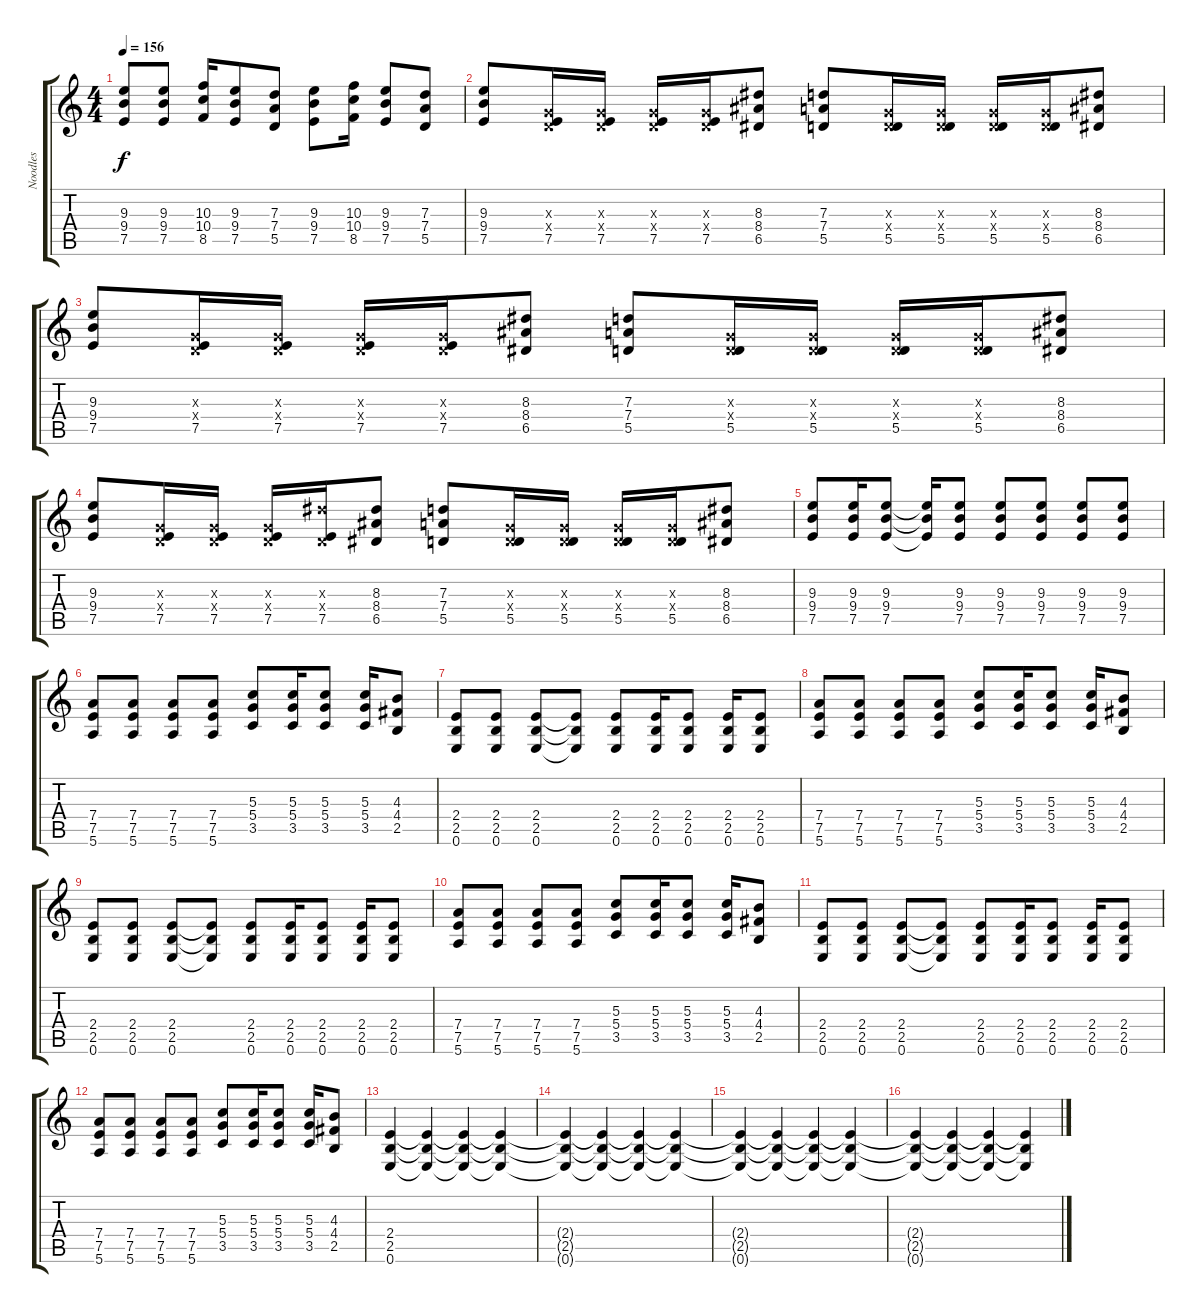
\track ("Noodles" "Noodles") {instrument distortionguitar}
\staff {score tabs}
\tuning (E4 B3 G3 D3 A2 E2) {hide}
\ts (4 4)
\tempo 156
\clef g2
\ks c
(9.3 9.4 7.5).8{dy f volume 13} (9.3 9.4 7.5).8 (10.3 10.4 8.5).16 (9.3 9.4 7.5).8 (7.3 7.4 5.5).8 (9.3 9.4 7.5).8 (10.3 10.4 8.5).16 (9.3 9.4 7.5).8 (7.3 7.4 5.5).8 |
(9.3 9.4 7.5).8 (0.3{x} 0.4{x} 7.5).16 (0.3{x} 0.4{x} 7.5).16 (0.3{x} 0.4{x} 7.5).16 (0.3{x} 0.4{x} 7.5).16 (8.3 8.4 6.5).8 (7.3 7.4 5.5).8 (0.3{x} 0.4{x} 5.5).16 (0.3{x} 0.4{x} 5.5).16 (0.3{x} 0.4{x} 5.5).16 (0.3{x} 0.4{x} 5.5).16 (8.3 8.4 6.5).8 |
(9.3 9.4 7.5).8 (0.3{x} 0.4{x} 7.5).16 (0.3{x} 0.4{x} 7.5).16 (0.3{x} 0.4{x} 7.5).16 (0.3{x} 0.4{x} 7.5).16 (8.3 8.4 6.5).8 (7.3 7.4 5.5).8 (0.3{x} 0.4{x} 5.5).16 (0.3{x} 0.4{x} 5.5).16 (0.3{x} 0.4{x} 5.5).16 (0.3{x} 0.4{x} 5.5).16 (8.3 8.4 6.5).8 |
(9.3 9.4 7.5).8 (0.3{x} 0.4{x} 7.5).16 (0.3{x} 0.4{x} 7.5).16 (0.3{x} 0.4{x} 7.5).16 (8.3{x} 0.4{x} 7.5).16 (8.3 8.4 6.5).8 (7.3 7.4 5.5).8 (0.3{x} 0.4{x} 5.5).16 (0.3{x} 0.4{x} 5.5).16 (0.3{x} 0.4{x} 5.5).16 (0.3{x} 0.4{x} 5.5).16 (8.3 8.4 6.5).8 |
(9.3 9.4 7.5).8 (9.3 9.4 7.5).16 (9.3 9.4 7.5).8 (9.3{t} 9.4{t} 7.5{t}).16 (9.3 9.4 7.5).8 (9.3 9.4 7.5).8 (9.3 9.4 7.5).8 (9.3 9.4 7.5).8 (9.3 9.4 7.5).8 |
(7.4 7.5 5.6).8 (7.4 7.5 5.6).8 (7.4 7.5 5.6).8 (7.4 7.5 5.6).8 (5.3 5.4 3.5).8 (5.3 5.4 3.5).16 (5.3 5.4 3.5).8 (5.3 5.4 3.5).16 (4.3 4.4 2.5).8 |
(2.4 2.5 0.6).8 (2.4 2.5 0.6).8 (2.4 2.5 0.6).8 (2.4{t} 2.5{t} 0.6{t}).8 (2.4 2.5 0.6).8 (2.4 2.5 0.6).16 (2.4 2.5 0.6).8 (2.4 2.5 0.6).16 (2.4 2.5 0.6).8 |
(7.4 7.5 5.6).8 (7.4 7.5 5.6).8 (7.4 7.5 5.6).8 (7.4 7.5 5.6).8 (5.3 5.4 3.5).8 (5.3 5.4 3.5).16 (5.3 5.4 3.5).8 (5.3 5.4 3.5).16 (4.3 4.4 2.5).8 |
(2.4 2.5 0.6).8 (2.4 2.5 0.6).8 (2.4 2.5 0.6).8 (2.4{t} 2.5{t} 0.6{t}).8 (2.4 2.5 0.6).8 (2.4 2.5 0.6).16 (2.4 2.5 0.6).8 (2.4 2.5 0.6).16 (2.4 2.5 0.6).8 |
(7.4 7.5 5.6).8 (7.4 7.5 5.6).8 (7.4 7.5 5.6).8 (7.4 7.5 5.6).8 (5.3 5.4 3.5).8 (5.3 5.4 3.5).16 (5.3 5.4 3.5).8 (5.3 5.4 3.5).16 (4.3 4.4 2.5).8 |
(2.4 2.5 0.6).8 (2.4 2.5 0.6).8 (2.4 2.5 0.6).8 (2.4{t} 2.5{t} 0.6{t}).8 (2.4 2.5 0.6).8 (2.4 2.5 0.6).16 (2.4 2.5 0.6).8 (2.4 2.5 0.6).16 (2.4 2.5 0.6).8 |
(7.4 7.5 5.6).8 (7.4 7.5 5.6).8 (7.4 7.5 5.6).8 (7.4 7.5 5.6).8 (5.3 5.4 3.5).8 (5.3 5.4 3.5).16 (5.3 5.4 3.5).8 (5.3 5.4 3.5).16 (4.3 4.4 2.5).8 |
(2.4 2.5 0.6).4 (2.4{t} 2.5{t} 0.6{t}).4 (2.4{t} 2.5{t} 0.6{t}).4 (2.4{t} 2.5{t} 0.6{t}).4 |
(2.4{t} 2.5{t} 0.6{t}).4{volume 12} (2.4{t} 2.5{t} 0.6{t}).4{volume 11} (2.4{t} 2.5{t} 0.6{t}).4{volume 10} (2.4{t} 2.5{t} 0.6{t}).4{volume 9} |
(2.4{t} 2.5{t} 0.6{t}).4{volume 8} (2.4{t} 2.5{t} 0.6{t}).4{volume 7} (2.4{t} 2.5{t} 0.6{t}).4{volume 6} (2.4{t} 2.5{t} 0.6{t}).4{volume 5} |
(2.4{t} 2.5{t} 0.6{t}).4{volume 4} (2.4{t} 2.5{t} 0.6{t}).4{volume 3} (2.4{t} 2.5{t} 0.6{t}).4{volume 2} (2.4{t} 2.5{t} 0.6{t}).4{volume 1}
